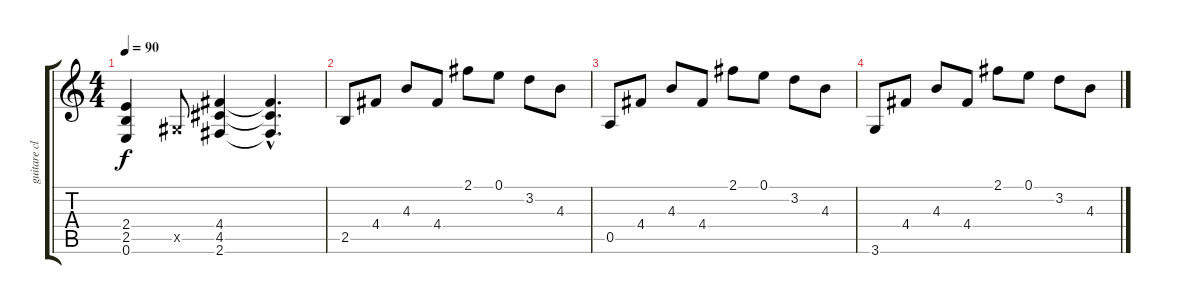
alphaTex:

\track ("guitare clean" "guitare cl") {instrument acousticguitarnylon}
\staff {score tabs}
\tuning (E4 B3 G3 D3 A2 E2) {hide}
\ts (4 4)
\tempo 90
\clef g2
\ks c
(2.4 2.5 0.6).4{dy f} -1.5{x}.8 (4.4 4.5 2.6).4 (4.4{hac t} 4.5{hac t} 2.6{hac t}).4{d} |
2.5.8 4.4.8 4.3.8 4.4.8 2.1.8 0.1.8 3.2.8 4.3.8 |
0.5.8 4.4.8 4.3.8 4.4.8 2.1.8 0.1.8 3.2.8 4.3.8 |
3.6.8 4.4.8 4.3.8 4.4.8 2.1.8 0.1.8 3.2.8 4.3.8
